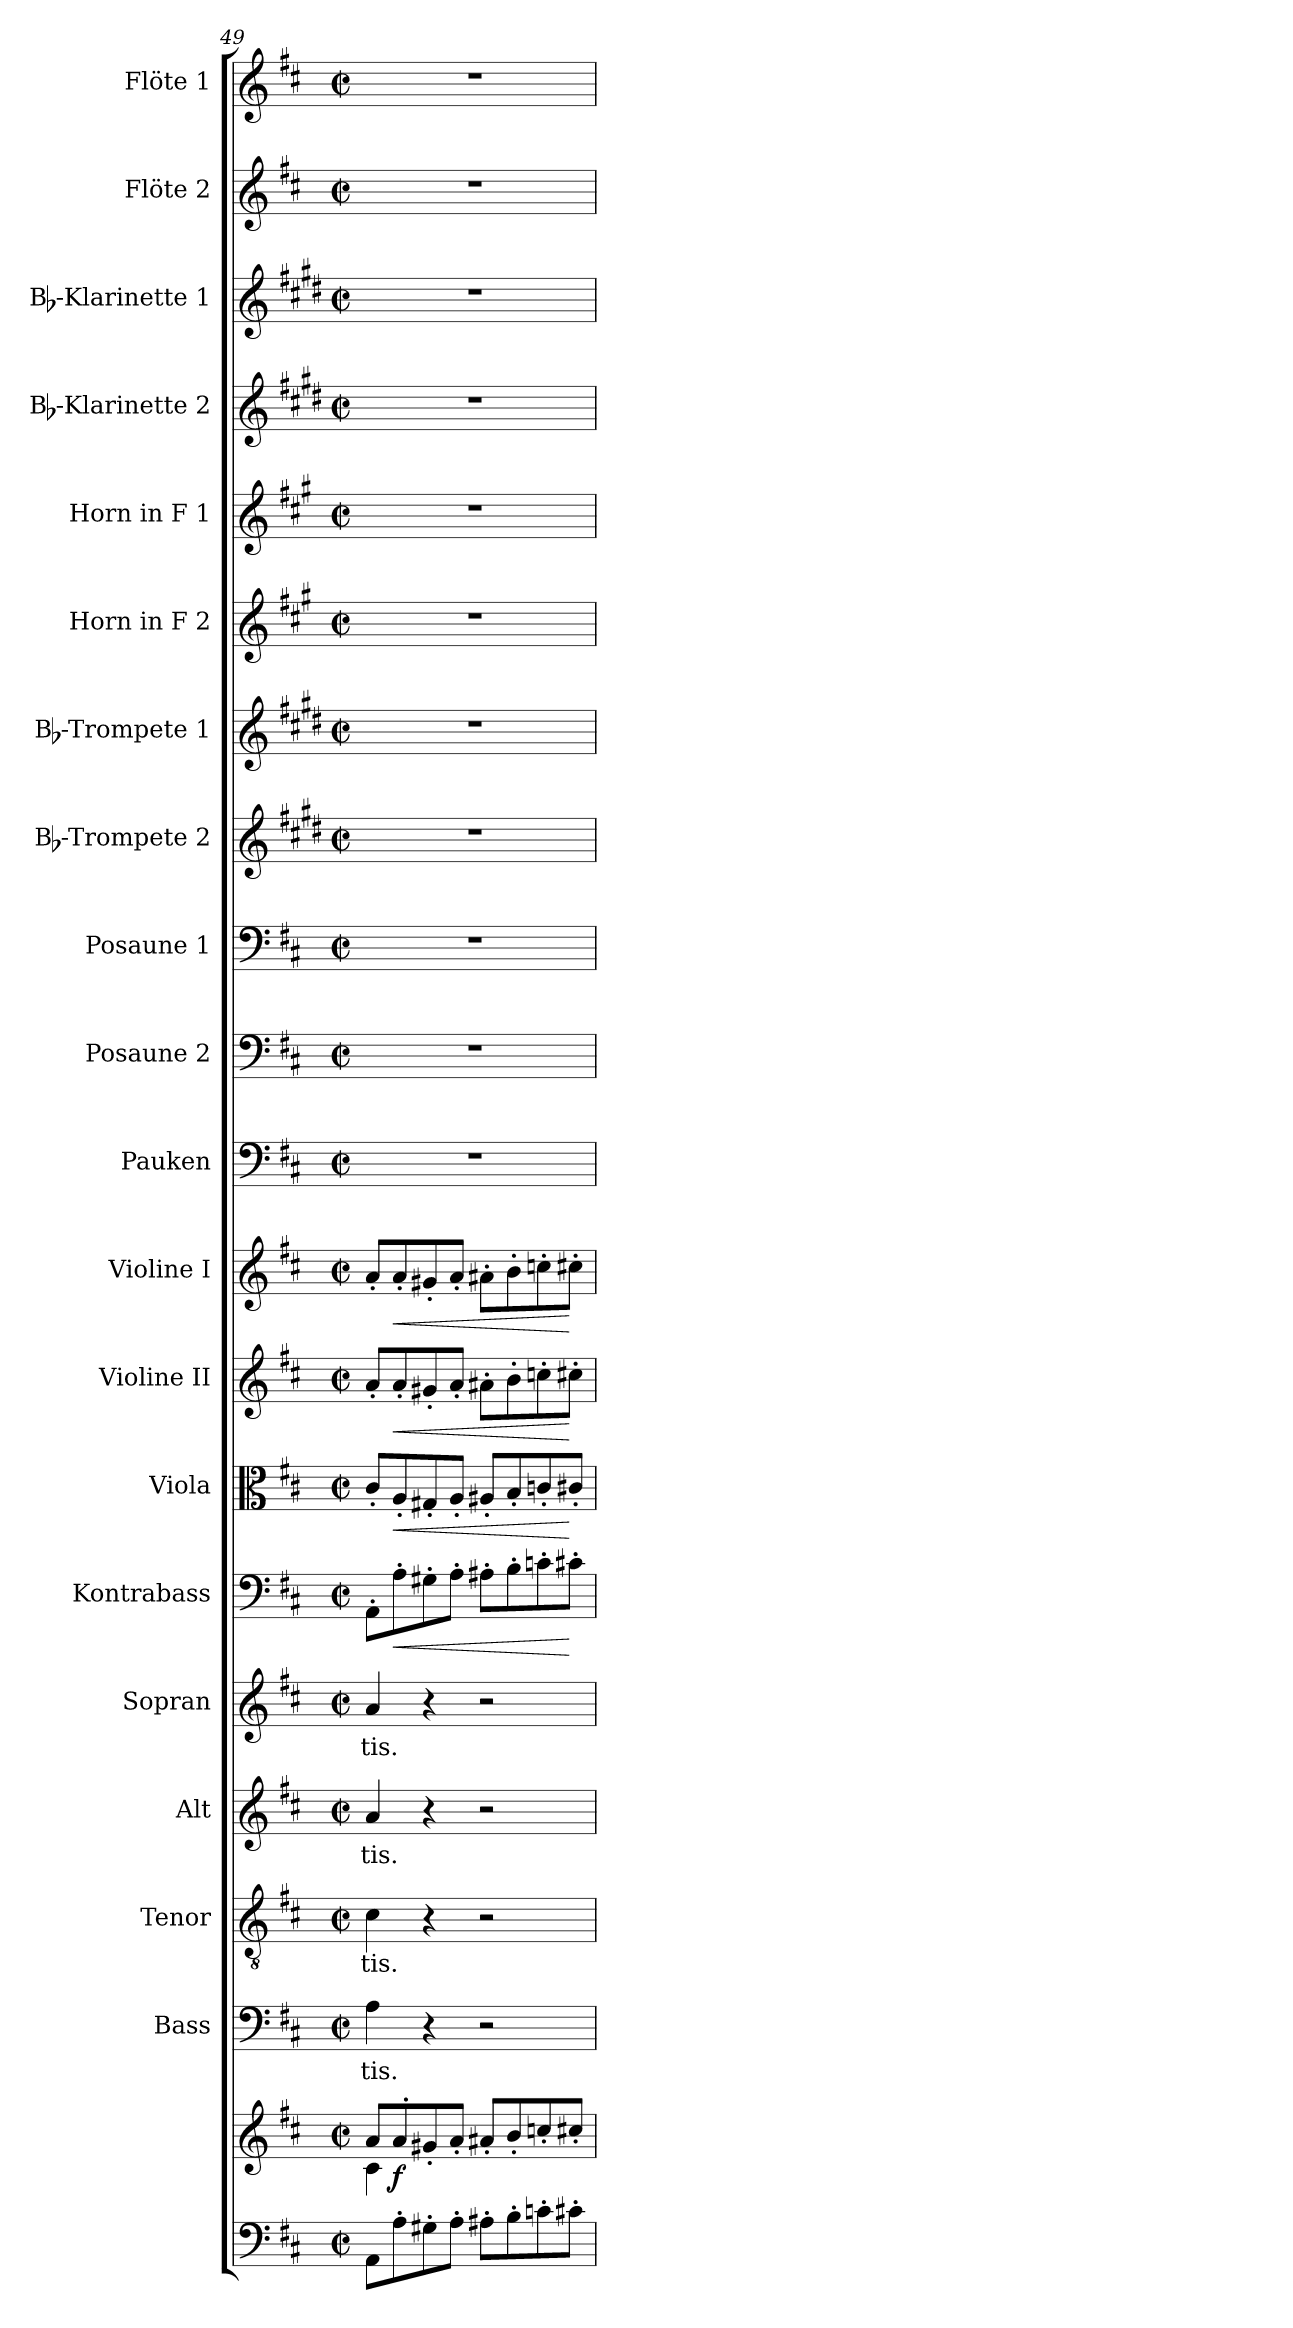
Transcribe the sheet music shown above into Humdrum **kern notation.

**kern	**kern	**dynam	**kern	**text	**kern	**text	**kern	**text	**kern	**text	**kern	**dynam	**kern	**dynam	**kern	**dynam	**kern	**dynam	**kern	**kern	**kern	**kern	**kern	**kern	**kern	**kern	**kern	**kern	**kern
*part20	*part20	*part20	*part19	*part19	*part18	*part18	*part17	*part17	*part16	*part16	*part15	*part15	*part14	*part14	*part13	*part13	*part12	*part12	*part11	*part10	*part9	*part8	*part7	*part6	*part5	*part4	*part3	*part2	*part1
*staff21	*staff20	*staff20/21	*staff19	*staff19	*staff18	*staff18	*staff17	*staff17	*staff16	*staff16	*staff15	*staff15	*staff14	*staff14	*staff13	*staff13	*staff12	*staff12	*staff11	*staff10	*staff9	*staff8	*staff7	*staff6	*staff5	*staff4	*staff3	*staff2	*staff1
*	*	*	*I"Bass	*	*I"Tenor	*	*I"Alt	*	*I"Sopran	*	*I"Kontrabass	*	*I"Viola	*	*I"Violine II	*	*I"Violine I	*	*I"Pauken	*I"Posaune 2	*I"Posaune 1	*I"Bb-Trompete 2	*I"Bb-Trompete 1	*I"Horn in F 2	*I"Horn in F 1	*I"Bb-Klarinette 2	*I"Bb-Klarinette 1	*I"Flöte 2	*I"Flöte 1
*	*	*	*I'B.	*	*I'T.	*	*I'A.	*	*I'S.	*	*I'Kb.	*	*I'Vla.	*	*I'Vl. II	*	*I'Vl. I	*	*I'Pk.	*I'Pos. 2	*I'Pos. 1	*I'Bb Trp. 2	*I'Bb Trp. 1	*	*	*I'Bb Kl. 2	*I'Bb Kl. 1	*I'Fl. 2	*I'Fl. 1
*clefF4	*clefG2	*	*clefF4	*	*clefGv2	*	*clefG2	*	*clefG2	*	*clefF4	*	*clefC3	*	*clefG2	*	*clefG2	*	*clefF4	*clefF4	*clefF4	*clefG2	*clefG2	*clefG2	*clefG2	*clefG2	*clefG2	*clefG2	*clefG2
*	*	*	*	*	*	*	*	*	*	*	*ITrd7c12	*	*	*	*	*	*	*	*	*	*	*ITrd1c2	*ITrd1c2	*ITrd4c7	*ITrd4c7	*ITrd1c2	*ITrd1c2	*	*
*k[f#c#]	*k[f#c#]	*	*k[f#c#]	*	*k[f#c#]	*	*k[f#c#]	*	*k[f#c#]	*	*k[f#c#]	*	*k[f#c#]	*	*k[f#c#]	*	*k[f#c#]	*	*k[f#c#]	*k[f#c#]	*k[f#c#]	*k[f#c#]	*k[f#c#]	*k[f#c#]	*k[f#c#]	*k[f#c#]	*k[f#c#]	*k[f#c#]	*k[f#c#]
*D:	*D:	*	*D:	*	*D:	*	*D:	*	*D:	*	*D:	*	*D:	*	*D:	*	*D:	*	*D:	*D:	*D:	*D:	*D:	*D:	*D:	*D:	*D:	*D:	*D:
*M2/2	*M2/2	*	*M2/2	*	*M2/2	*	*M2/2	*	*M2/2	*	*M2/2	*	*M2/2	*	*M2/2	*	*M2/2	*	*M2/2	*M2/2	*M2/2	*M2/2	*M2/2	*M2/2	*M2/2	*M2/2	*M2/2	*M2/2	*M2/2
*met(c|)	*met(c|)	*	*met(c|)	*	*met(c|)	*	*met(c|)	*	*met(c|)	*	*met(c|)	*	*met(c|)	*	*met(c|)	*	*met(c|)	*	*met(c|)	*met(c|)	*met(c|)	*met(c|)	*met(c|)	*met(c|)	*met(c|)	*met(c|)	*met(c|)	*met(c|)	*met(c|)
=49	=49	=49	=49	=49	=49	=49	=49	=49	=49	=49	=49	=49	=49	=49	=49	=49	=49	=49	=49	=49	=49	=49	=49	=49	=49	=49	=49	=49	=49
*	*^	*	*	*	*	*	*	*	*	*	*	*	*	*	*	*	*	*	*	*	*	*	*	*	*	*	*	*	*
!	!	!	!	!	!LO:LY:b	!	!LO:LY:b	!	!LO:LY:b	!	!LO:LY:b	!	!	!	!	!	!	!	!	!	!	!	!	!	!	!	!	!	!	!
8AA\L	8a/L	4c#\	.	4A\	-tis.	4c#\	-tis.	4a/	-tis.	4a/	-tis.	8AAA'>\L	.	8c#'</L	.	8a'</L	.	8a'</L	.	1r	1r	1r	1r	1r	1r	1r	1r	1r	1r	1r
!	!	!	!LO:DY:b	!	!	!	!	!	!	!	!	!	!LO:HP:b	!	!LO:HP:b	!	!LO:HP:b	!	!LO:HP:b	!	!	!	!	!	!	!	!	!	!	!
8A'>\	8a'</	.	f	.	.	.	.	.	.	.	.	8AA'>\	<	8A'</	<	8a'</	<	8a'</	<	.	.	.	.	.	.	.	.	.	.	.
8G#X'>\	8g#X'</	2.ryy	.	4r	.	4r	.	4r	.	4r	.	8GG#X'>\	.	8G#X'</	.	8g#X'</	.	8g#X'</	.	.	.	.	.	.	.	.	.	.	.	.
8A'>\J	8a'</J	.	.	.	.	.	.	.	.	.	.	8AA'>\J	.	8A'</J	.	8a'</J	.	8a'</J	.	.	.	.	.	.	.	.	.	.	.	.
8A#X'>\L	8a#X'</L	.	.	2r	.	2r	.	2r	.	2r	.	8AA#X'>\L	.	8A#X'</L	.	8a#X'>\L	.	8a#X'>\L	.	.	.	.	.	.	.	.	.	.	.	.
8B'>\	8b'</	.	.	.	.	.	.	.	.	.	.	8BB'>\	.	8B'</	.	8b'>\	.	8b'>\	.	.	.	.	.	.	.	.	.	.	.	.
8cn'>\	8ccn'</	.	.	.	.	.	.	.	.	.	.	8Cn'>\	.	8cn'</	.	8ccn'>\	.	8ccn'>\	.	.	.	.	.	.	.	.	.	.	.	.
8c#X'>\J	8cc#X'</J	.	.	.	.	.	.	.	.	.	.	8C#X'>\J	[	8c#X'</J	[	8cc#X'>\J	[	8cc#X'>\J	[	.	.	.	.	.	.	.	.	.	.	.
*	*v	*v	*	*	*	*	*	*	*	*	*	*	*	*	*	*	*	*	*	*	*	*	*	*	*	*	*	*	*	*
=	=	=	=	=	=	=	=	=	=	=	=	=	=	=	=	=	=	=	=	=	=	=	=	=	=	=	=	=	=
*-	*-	*-	*-	*-	*-	*-	*-	*-	*-	*-	*-	*-	*-	*-	*-	*-	*-	*-	*-	*-	*-	*-	*-	*-	*-	*-	*-	*-	*-
